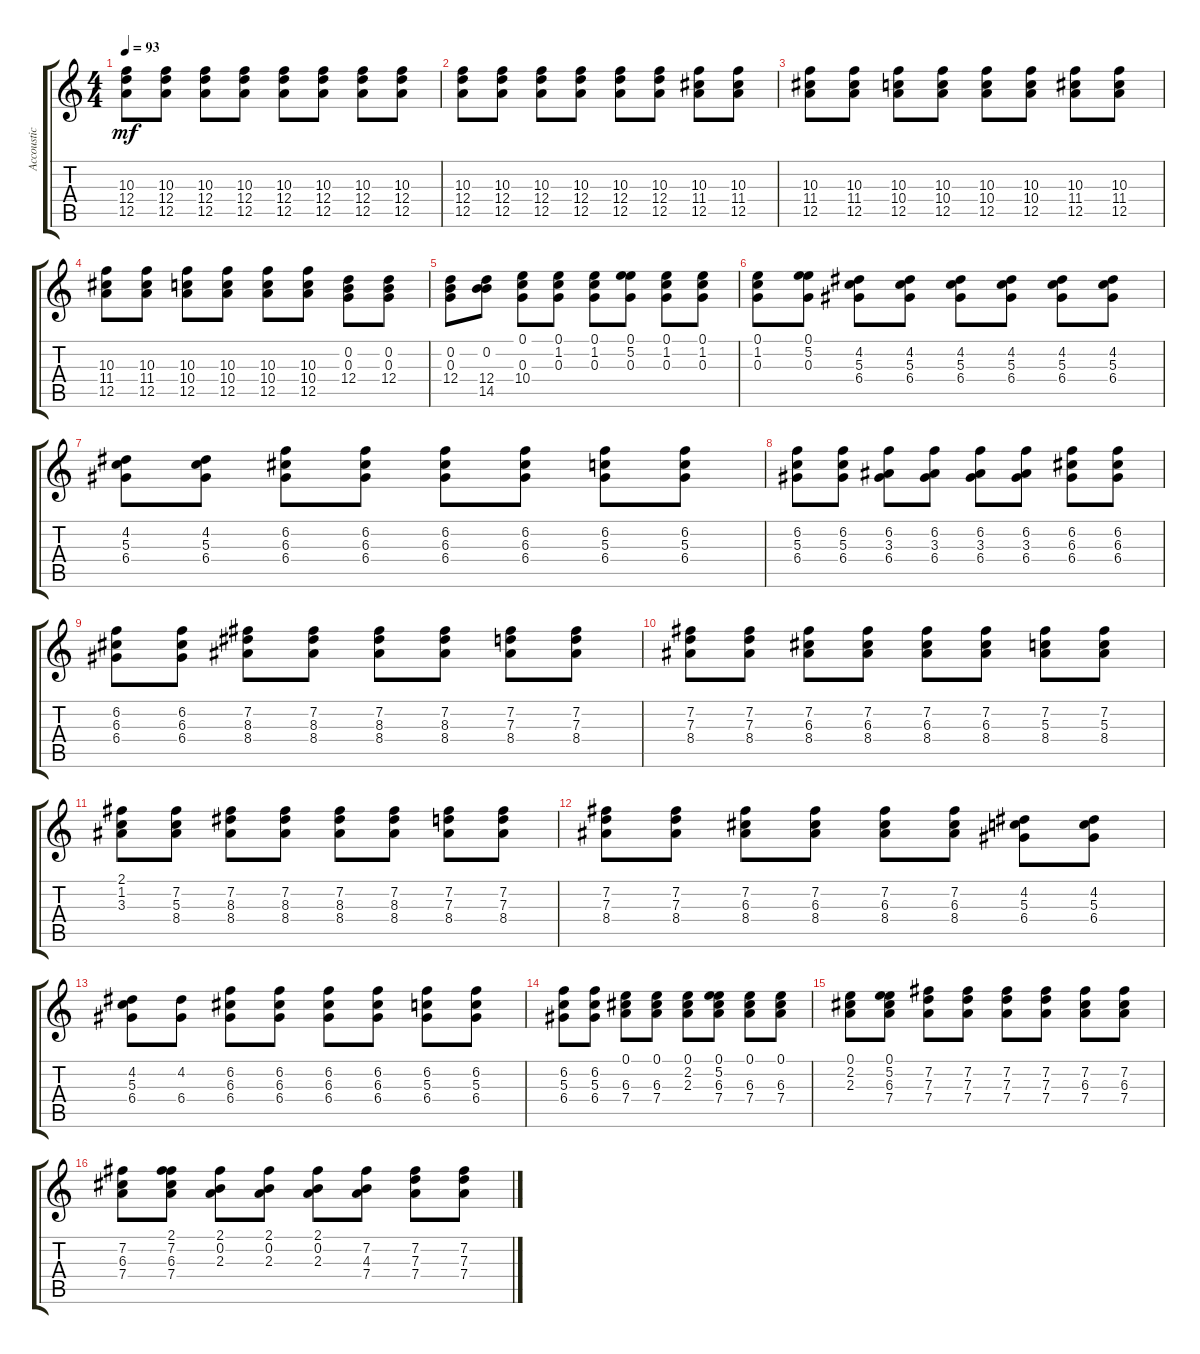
\track ("Accoustic Guitar" "Accoustic ") {instrument acousticguitarsteel}
\staff {score tabs}
\tuning (E4 B3 G3 D3 A2 E2) {hide}
\ts (4 4)
\tempo 93
\clef g2
\ks c
(10.3 12.4 12.5).8{dy mf} (10.3 12.4 12.5).8 (10.3 12.4 12.5).8 (10.3 12.4 12.5).8 (10.3 12.4 12.5).8 (10.3 12.4 12.5).8 (10.3 12.4 12.5).8 (10.3 12.4 12.5).8 |
(10.3 12.4 12.5).8 (10.3 12.4 12.5).8 (10.3 12.4 12.5).8 (10.3 12.4 12.5).8 (10.3 12.4 12.5).8 (10.3 12.4 12.5).8 (10.3 11.4 12.5).8 (10.3 11.4 12.5).8 |
(10.3 11.4 12.5).8 (10.3 11.4 12.5).8 (10.3 10.4 12.5).8 (10.3 10.4 12.5).8 (10.3 10.4 12.5).8 (10.3 10.4 12.5).8 (10.3 11.4 12.5).8 (10.3 11.4 12.5).8 |
(10.3 11.4 12.5).8 (10.3 11.4 12.5).8 (10.3 10.4 12.5).8 (10.3 10.4 12.5).8 (10.3 10.4 12.5).8 (10.3 10.4 12.5).8 (0.2 0.3 12.4).8 (0.2 0.3 12.4).8 |
(0.2 0.3 12.4).8 (0.2 12.4 14.5).8 (0.1 0.3 10.4).8 (0.1 1.2 0.3).8 (0.1 1.2 0.3).8 (0.1 5.2 0.3).8 (0.1 1.2 0.3).8 (0.1 1.2 0.3).8 |
(0.1 1.2 0.3).8 (0.1 5.2 0.3).8 (4.2 5.3 6.4).8 (4.2 5.3 6.4).8 (4.2 5.3 6.4).8 (4.2 5.3 6.4).8 (4.2 5.3 6.4).8 (4.2 5.3 6.4).8 |
(4.2 5.3 6.4).8 (4.2 5.3 6.4).8 (6.2 6.3 6.4).8 (6.2 6.3 6.4).8 (6.2 6.3 6.4).8 (6.2 6.3 6.4).8 (6.2 5.3 6.4).8 (6.2 5.3 6.4).8 |
(6.2 5.3 6.4).8 (6.2 5.3 6.4).8 (6.2 3.3 6.4).8 (6.2 3.3 6.4).8 (6.2 3.3 6.4).8 (6.2 3.3 6.4).8 (6.2 6.3 6.4).8 (6.2 6.3 6.4).8 |
(6.2 6.3 6.4).8 (6.2 6.3 6.4).8 (7.2 8.3 8.4).8 (7.2 8.3 8.4).8 (7.2 8.3 8.4).8 (7.2 8.3 8.4).8 (7.2 7.3 8.4).8 (7.2 7.3 8.4).8 |
(7.2 7.3 8.4).8 (7.2 7.3 8.4).8 (7.2 6.3 8.4).8 (7.2 6.3 8.4).8 (7.2 6.3 8.4).8 (7.2 6.3 8.4).8 (7.2 5.3 8.4).8 (7.2 5.3 8.4).8 |
(2.1 1.2 3.3).8 (7.2 5.3 8.4).8 (7.2 8.3 8.4).8 (7.2 8.3 8.4).8 (7.2 8.3 8.4).8 (7.2 8.3 8.4).8 (7.2 7.3 8.4).8 (7.2 7.3 8.4).8 |
(7.2 7.3 8.4).8 (7.2 7.3 8.4).8 (7.2 6.3 8.4).8 (7.2 6.3 8.4).8 (7.2 6.3 8.4).8 (7.2 6.3 8.4).8 (4.2 5.3 6.4).8 (4.2 5.3 6.4).8 |
(4.2 5.3 6.4).8 (4.2 6.4).8 (6.2 6.3 6.4).8 (6.2 6.3 6.4).8 (6.2 6.3 6.4).8 (6.2 6.3 6.4).8 (6.2 5.3 6.4).8 (6.2 5.3 6.4).8 |
(6.2 5.3 6.4).8 (6.2 5.3 6.4).8 (0.1 6.3 7.4).8 (0.1 6.3 7.4).8 (0.1 2.2 2.3).8 (0.1 5.2 6.3 7.4).8 (0.1 6.3 7.4).8 (0.1 6.3 7.4).8 |
(0.1 2.2 2.3).8 (0.1 5.2 6.3 7.4).8 (7.2 7.3 7.4).8 (7.2 7.3 7.4).8 (7.2 7.3 7.4).8 (7.2 7.3 7.4).8 (7.2 6.3 7.4).8 (7.2 6.3 7.4).8 |
(7.2 6.3 7.4).8 (2.1 7.2 6.3 7.4).8 (2.1 0.2 2.3).8 (2.1 0.2 2.3).8 (2.1 0.2 2.3).8 (7.2 4.3 7.4).8 (7.2 7.3 7.4).8 (7.2 7.3 7.4).8
